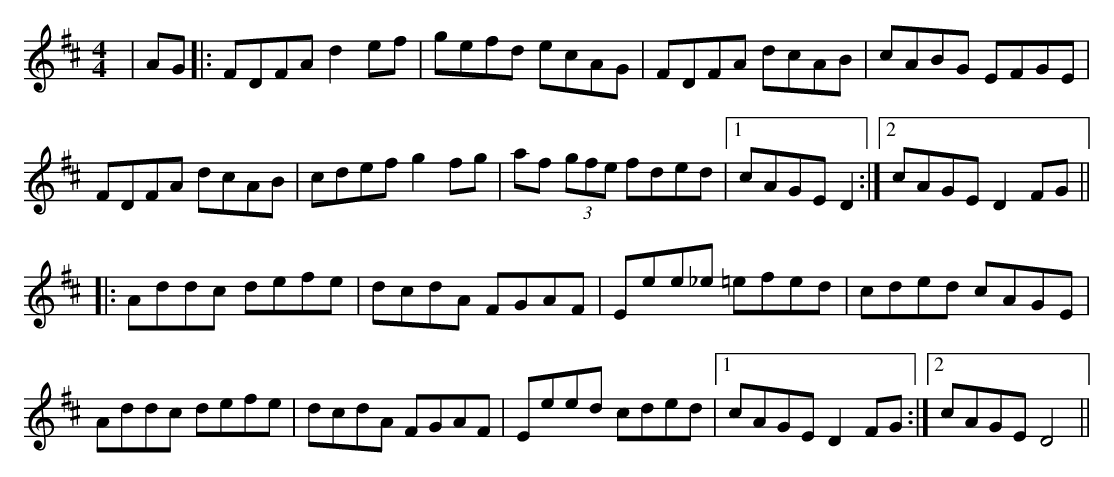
X:1
M:4/4
K:D
|AG|:FDFA d2 ef|gefd ecAG|FDFA dcAB| cABG EFGE|
FDFA dcAB|cdef g2 fg|af (3gfe fded|1 cAGE D2:|2 cAGE D2 FG||
|:Addc defe|dcdA FGAF|Eee_e =efed|cded cAGE|
Addc defe|dcdA FGAF|Eeed cded|1 cAGE D2 FG:|2 cAGE D4||
